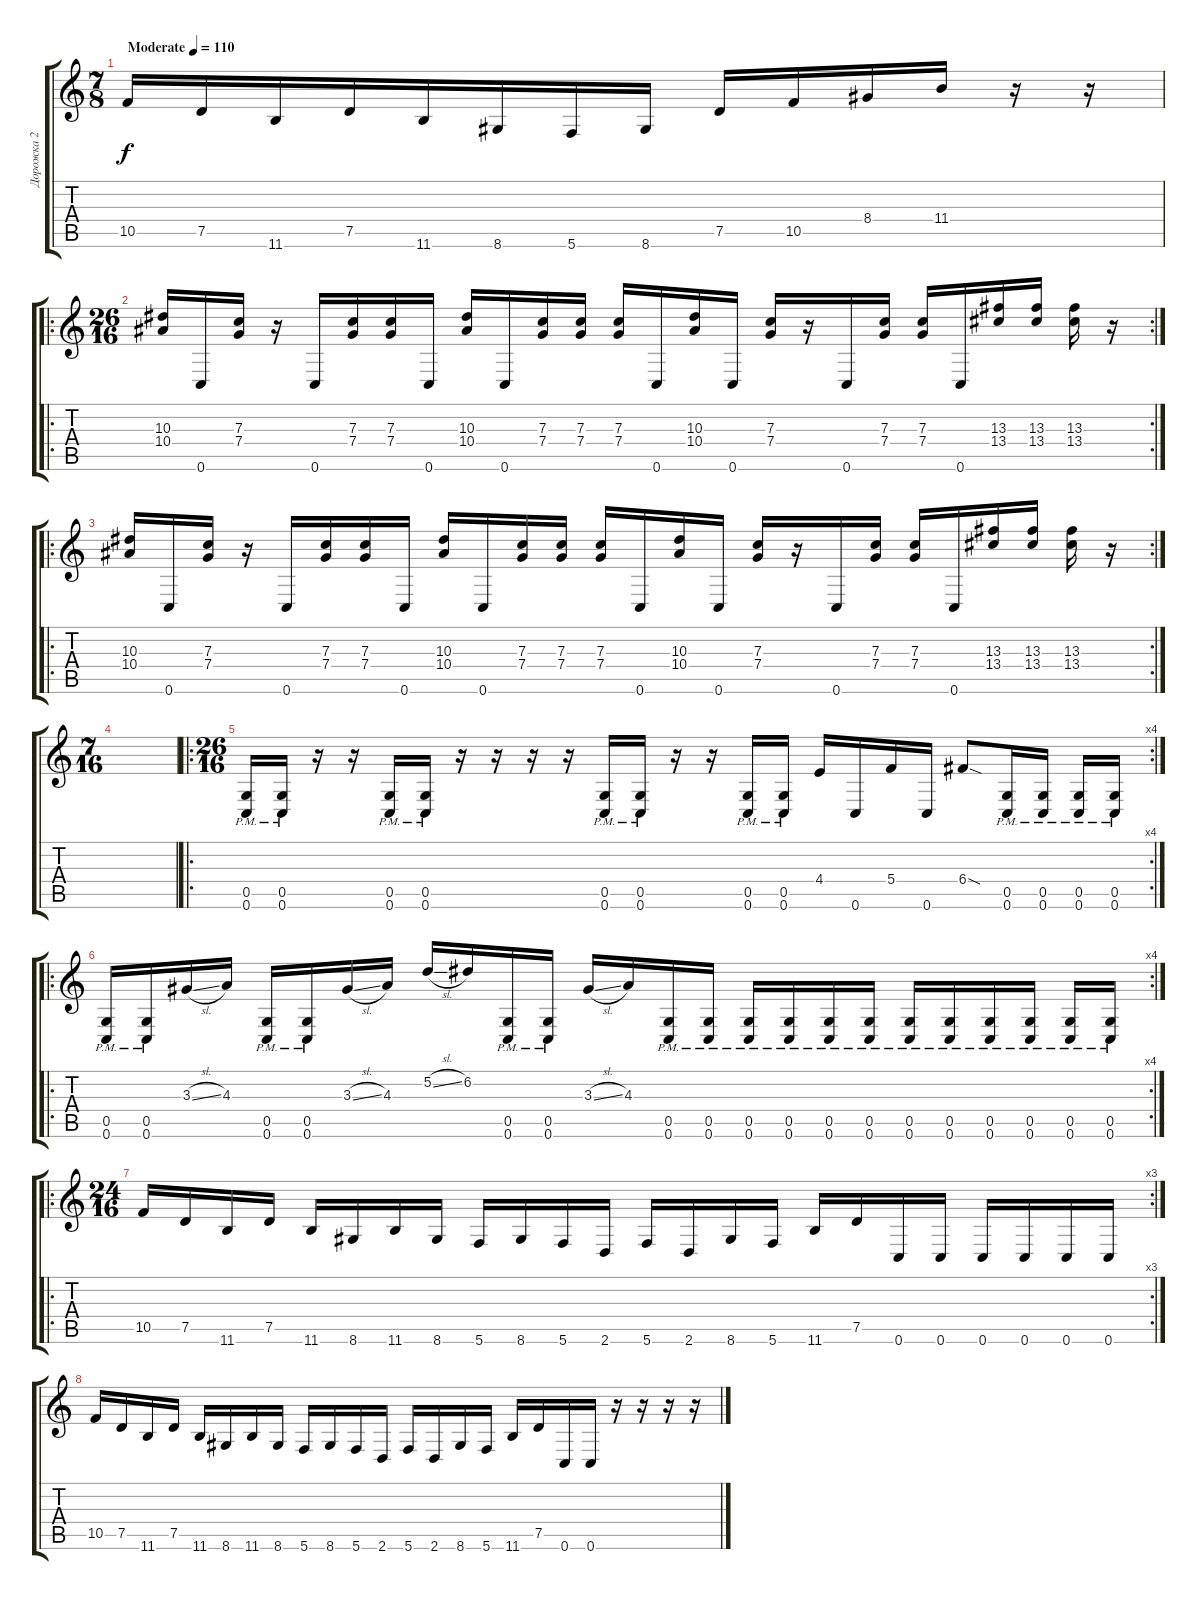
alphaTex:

\track ("Дорожка 2" "Дорожка 2") {instrument overdrivenguitar}
\staff {score tabs}
\tuning (D4 A3 F3 C3 G2 C2) {hide}
\ts (7 8)
\tempo (110 "Moderate")
\clef g2
\ks c
10.5.16{dy f instrument overdrivenguitar} 7.5.16 11.6.16 7.5.16 11.6.16 8.6.16 5.6.16 8.6.16 7.5.16 10.5.16 8.4.16 11.4.16 r.16 r.16 |
\ro
\rc 2
\ts (26 16)
(10.3 10.4).16 0.6.16 (7.3 7.4).16 r.16 0.6.16 (7.3 7.4).16 (7.3 7.4).16 0.6.16 (10.3 10.4).16 0.6.16 (7.3 7.4).16 (7.3 7.4).16 (7.3 7.4).16 0.6.16 (10.3 10.4).16 0.6.16 (7.3 7.4).16 r.16 0.6.16 (7.3 7.4).16 (7.3 7.4).16 0.6.16 (13.3 13.4).16 (13.3 13.4).16 (13.3 13.4).16 r.16 |
\ro
\rc 2
(10.3 10.4).16 0.6.16 (7.3 7.4).16 r.16 0.6.16 (7.3 7.4).16 (7.3 7.4).16 0.6.16 (10.3 10.4).16 0.6.16 (7.3 7.4).16 (7.3 7.4).16 (7.3 7.4).16 0.6.16 (10.3 10.4).16 0.6.16 (7.3 7.4).16 r.16 0.6.16 (7.3 7.4).16 (7.3 7.4).16 0.6.16 (13.3 13.4).16 (13.3 13.4).16 (13.3 13.4).16 r.16 |
\ts (7 16)
|
\ro
\rc 4
\ts (26 16)
(0.5{pm} 0.6{pm}).16 (0.5{pm} 0.6{pm}).16 r.16 r.16 (0.5{pm} 0.6{pm}).16 (0.5{pm} 0.6{pm}).16 r.16 r.16 r.16 r.16 (0.5{pm} 0.6{pm}).16 (0.5{pm} 0.6{pm}).16 r.16 r.16 (0.5{pm} 0.6{pm}).16 (0.5{pm} 0.6{pm}).16 4.4.16 0.6.16 5.4.16 0.6.16 6.4{sod}.8 (0.5{pm} 0.6{pm}).16 (0.5{pm} 0.6{pm}).16 (0.5{pm} 0.6{pm}).16 (0.5{pm} 0.6{pm}).16 |
\ro
\rc 4
(0.5{pm} 0.6{pm}).16 (0.5{pm} 0.6{pm}).16 3.3{sl}.16 4.3.16 (0.5{pm} 0.6{pm}).16 (0.5{pm} 0.6{pm}).16 3.3{sl}.16 4.3.16 5.2{sl}.16 6.2.16 (0.5{pm} 0.6{pm}).16 (0.5{pm} 0.6{pm}).16 3.3{sl}.16 4.3.16 (0.5{pm} 0.6{pm}).16 (0.5{pm} 0.6{pm}).16 (0.5{pm} 0.6{pm}).16 (0.5{pm} 0.6{pm}).16 (0.5{pm} 0.6{pm}).16 (0.5{pm} 0.6{pm}).16 (0.5{pm} 0.6{pm}).16 (0.5{pm} 0.6{pm}).16 (0.5{pm} 0.6{pm}).16 (0.5{pm} 0.6{pm}).16 (0.5{pm} 0.6{pm}).16 (0.5{pm} 0.6{pm}).16 |
\ro
\rc 3
\ts (24 16)
10.5.16 7.5.16 11.6.16 7.5.16 11.6.16 8.6.16 11.6.16 8.6.16 5.6.16 8.6.16 5.6.16 2.6.16 5.6.16 2.6.16 8.6.16 5.6.16 11.6.16 7.5.16 0.6.16 0.6.16 0.6.16 0.6.16 0.6.16 0.6.16 |
10.5.16 7.5.16 11.6.16 7.5.16 11.6.16 8.6.16 11.6.16 8.6.16 5.6.16 8.6.16 5.6.16 2.6.16 5.6.16 2.6.16 8.6.16 5.6.16 11.6.16 7.5.16 0.6.16 0.6.16 r.16 r.16 r.16 r.16
